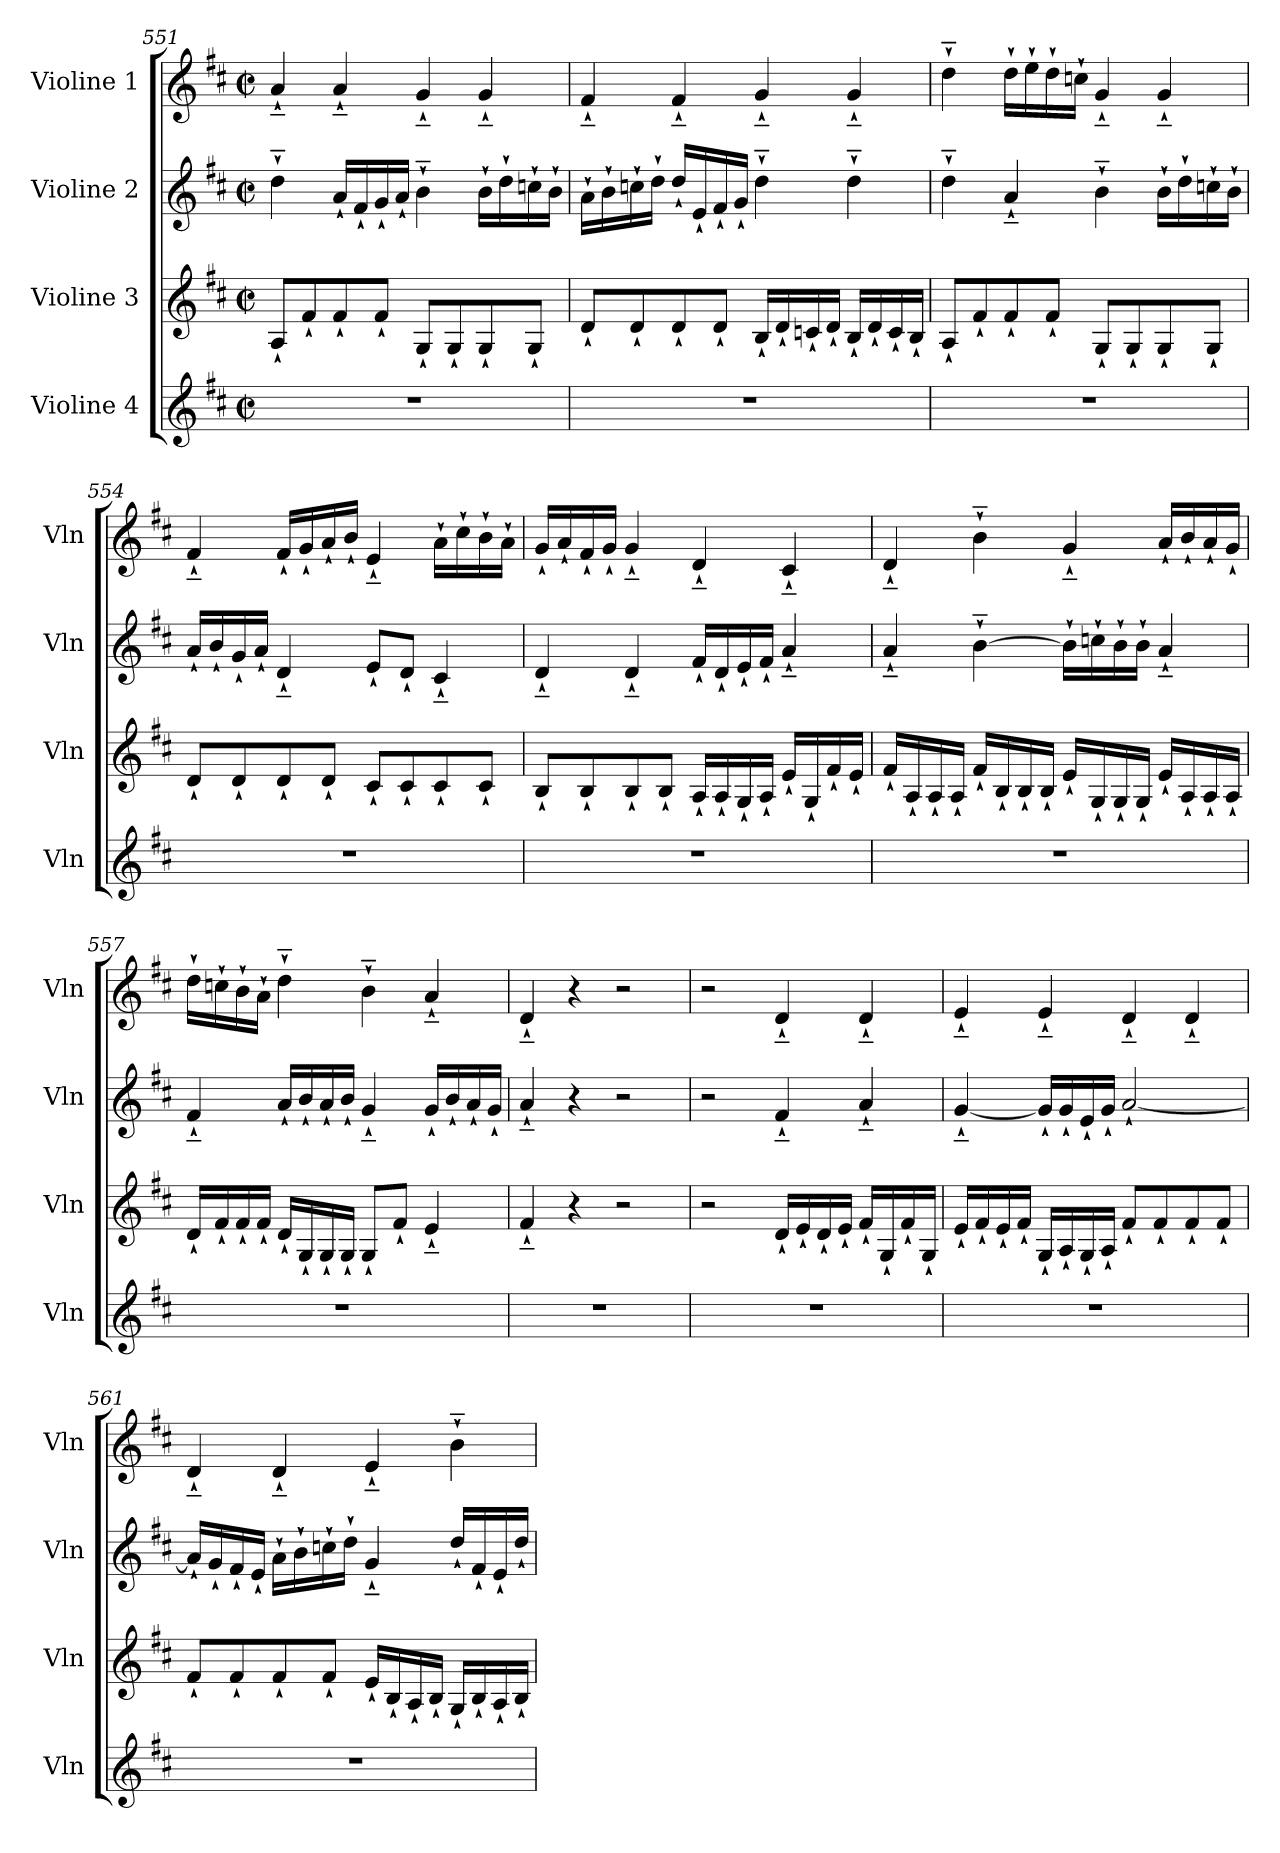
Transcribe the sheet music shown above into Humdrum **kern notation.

**kern	**kern	**kern	**kern
*part4	*part3	*part2	*part1
*staff4	*staff3	*staff2	*staff1
*I"Violine 4	*I"Violine 3	*I"Violine 2	*I"Violine 1
*I'Vln	*I'Vln	*I'Vln	*I'Vln
*clefG2	*clefG2	*clefG2	*clefG2
*k[f#c#]	*k[f#c#]	*k[f#c#]	*k[f#c#]
*D:	*D:	*D:	*D:
*M2/2	*M2/2	*M2/2	*M2/2
*met(c|)	*met(c|)	*met(c|)	*met(c|)
=551	=551	=551	=551
1r	8A`/L	4dd~`\	4a~`/
.	8f#`/	.	.
.	8f#`/	16a`/LL	4a~`/
.	.	16f#`/	.
.	8f#`/J	16g`/	.
.	.	16a`/JJ	.
.	8G`/L	4b~`\	4g~`/
.	8G`/	.	.
.	8G`/	16b`\LL	4g~`/
.	.	16dd`\	.
.	8G`/J	16ccn`\	.
.	.	16b`\JJ	.
=552	=552	=552	=552
1r	8d`/L	16a`\LL	4f#~`/
.	.	16b`\	.
.	8d`/	16ccn`\	.
.	.	16dd`\JJ	.
.	8d`/	16dd`/LL	4f#~`/
.	.	16e`/	.
.	8d`/J	16f#`/	.
.	.	16g`/JJ	.
.	16B`/LL	4dd~`\	4g~`/
.	16d`/	.	.
.	16cn`/	.	.
.	16d`/JJ	.	.
.	16B`/LL	4dd~`\	4g~`/
.	16d`/	.	.
.	16c`/	.	.
.	16B`/JJ	.	.
!!LO:PB:g=z
=553	=553	=553	=553
1r	8A`/L	4dd~`\	4dd~`\
.	8f#`/	.	.
.	8f#`/	4a~`/	16dd`\LL
.	.	.	16ee`\
.	8f#`/J	.	16dd`\
.	.	.	16ccn`\JJ
.	8G`/L	4b~`\	4g~`/
.	8G`/	.	.
.	8G`/	16b`\LL	4g~`/
.	.	16dd`\	.
.	8G`/J	16ccn`\	.
.	.	16b`\JJ	.
=554	=554	=554	=554
1r	8d`/L	16a`/LL	4f#~`/
.	.	16b`/	.
.	8d`/	16g`/	.
.	.	16a`/JJ	.
.	8d`/	4d~`/	16f#`/LL
.	.	.	16g`/
.	8d`/J	.	16a`/
.	.	.	16b`/JJ
.	8c#`/L	8e`/L	4e~`/
.	8c#`/	8d`/J	.
.	8c#`/	4c#~`/	16a`\LL
.	.	.	16cc#`\
.	8c#`/J	.	16b`\
.	.	.	16a`\JJ
=555	=555	=555	=555
1r	8B`/L	4d~`/	16g`/LL
.	.	.	16a`/
.	8B`/	.	16f#`/
.	.	.	16g`/JJ
.	8B`/	4d~`/	4g~`/
.	8B`/J	.	.
.	16A`/LL	16f#`/LL	4d~`/
.	16A`/	16d`/	.
.	16G`/	16e`/	.
.	16A`/JJ	16f#`/JJ	.
.	16e`/LL	4a~`/	4c#~`/
.	16G`/	.	.
.	16f#`/	.	.
.	16e`/JJ	.	.
!!LO:LB:g=z
=556	=556	=556	=556
1r	16f#`/LL	4a~`/	4d~`/
.	16A`/	.	.
.	16A`/	.	.
.	16A`/JJ	.	.
.	16f#`/LL	[4b~`\	4b~`\
.	16B`/	.	.
.	16B`/	.	.
.	16B`/JJ	.	.
.	16e`/LL	16b`\LL]	4g~`/
.	16G`/	16ccn`\	.
.	16G`/	16b`\	.
.	16G`/JJ	16b`\JJ	.
.	16e`/LL	4a~`/	16a`/LL
.	16A`/	.	16b`/
.	16A`/	.	16a`/
.	16A`/JJ	.	16g`/JJ
=557	=557	=557	=557
1r	16d`/LL	4f#~`/	16dd`\LL
.	16f#`/	.	16ccn`\
.	16f#`/	.	16b`\
.	16f#`/JJ	.	16a`\JJ
.	16d`/LL	16a`/LL	4dd~`\
.	16G`/	16b`/	.
.	16G`/	16a`/	.
.	16G`/JJ	16b`/JJ	.
.	8G`/L	4g~`/	4b~`\
.	8f#`/J	.	.
.	4e~`/	16g`/LL	4a~`/
.	.	16b`/	.
.	.	16a`/	.
.	.	16g`/JJ	.
=558	=558	=558	=558
1r	4f#~`/	4a~`/	4d~`/
.	4r	4r	4r
.	2r	2r	2r
=559	=559	=559	=559
1r	2r	2r	2r
.	16d`/LL	4f#~`/	4d~`/
.	16e`/	.	.
.	16d`/	.	.
.	16e`/JJ	.	.
.	16f#`/LL	4a~`/	4d~`/
.	16G`/	.	.
.	16f#`/	.	.
.	16G`/JJ	.	.
!!LO:LB:g=z
=560	=560	=560	=560
1r	16e`/LL	[4g~`/	4e~`/
.	16f#`/	.	.
.	16e`/	.	.
.	16f#`/JJ	.	.
.	16G`/LL	16g`/LL]	4e~`/
.	16A`/	16g`/	.
.	16G`/	16e`/	.
.	16A`/JJ	16g`/JJ	.
.	8f#`/L	[2a`/	4d~`/
.	8f#`/	.	.
.	8f#`/	.	4d~`/
.	8f#`/J	.	.
=561	=561	=561	=561
1r	8f#`/L	16a`/LL]	4d~`/
.	.	16g`/	.
.	8f#`/	16f#`/	.
.	.	16e`/JJ	.
.	8f#`/	16a`\LL	4d~`/
.	.	16b`\	.
.	8f#`/J	16ccn`\	.
.	.	16dd`\JJ	.
.	16e`/LL	4g~`/	4e~`/
.	16B`/	.	.
.	16A`/	.	.
.	16B`/JJ	.	.
.	16G`/LL	16dd`/LL	4b~`\
.	16B`/	16f#`/	.
.	16A`/	16e`/	.
.	16B`/JJ	16dd`/JJ	.
=	=	=	=
*-	*-	*-	*-
